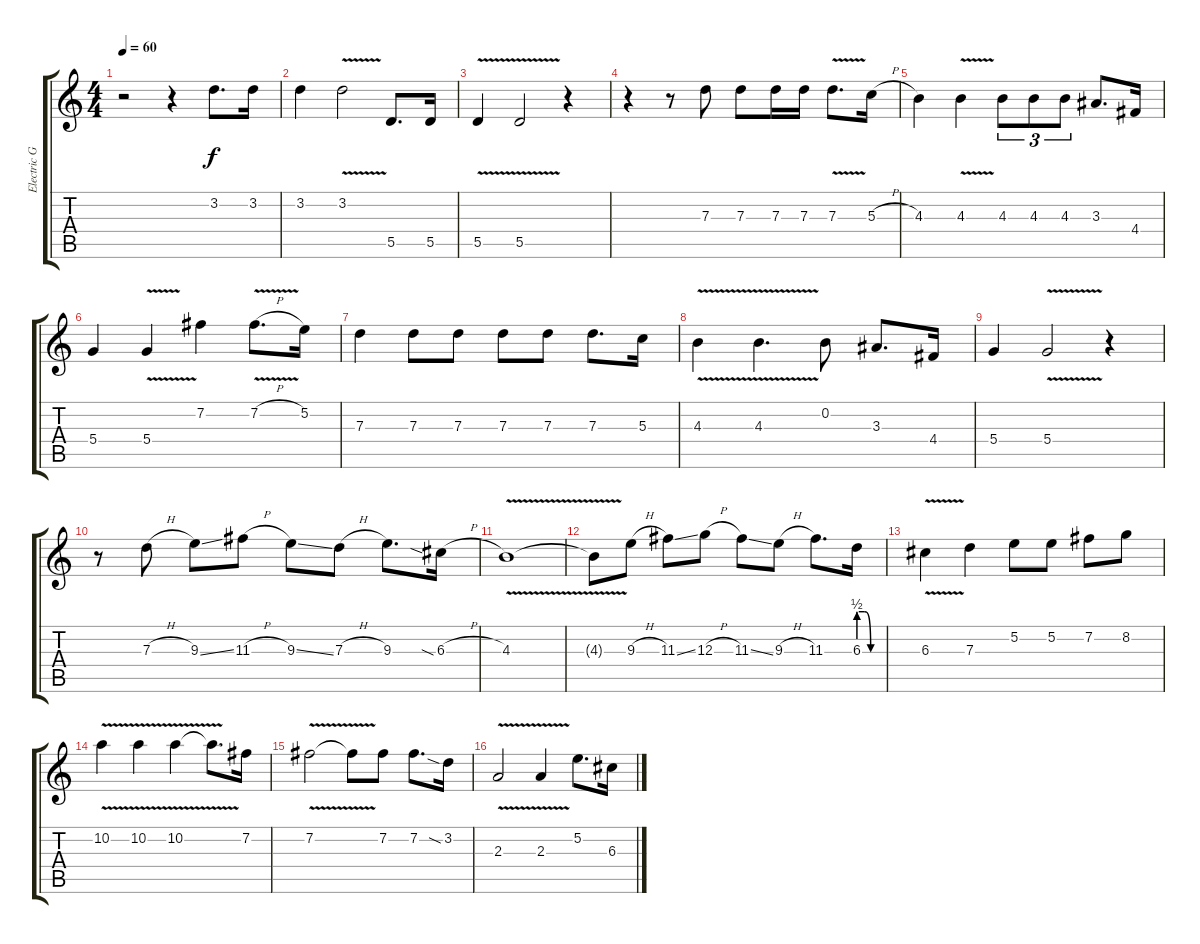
\track ("Electric Guitar" "Electric G") {instrument distortionguitar}
\staff {score tabs}
\tuning (E4 B3 G3 D3 A2 E2) {hide}
\ts (4 4)
\tempo 60
\clef g2
\ks c
r.2{dy f instrument distortionguitar} r.4 3.2.8{d} 3.2.16 |
3.2.4 3.2{v}.2 5.5.8{d} 5.5.16 |
5.5{v}.4 5.5{v}.2 r.4 |
r.4 r.8 7.3.8 7.3.8 7.3.16 7.3.16 7.3{v}.8{d} 5.3{h}.16 |
4.3.4 4.3{v}.4 4.3.8{tu (3 2)} 4.3.8{tu (3 2)} 4.3.8{tu (3 2)} 3.3.8{d} 4.4.16 |
5.4.4 5.4{v}.4 7.2.4 7.2{v h}.8{d} 5.2.16 |
7.3.4 7.3.8 7.3.8 7.3.8 7.3.8 7.3.8{d} 5.3.16 |
4.3{v}.4 4.3{v}.4{d} 0.2.8 3.3.8{d} 4.4.16 |
5.4.4 5.4{v}.2 r.4 |
r.8 7.3{h}.8 9.3{ss}.8 11.3{h}.8 9.3{ss}.8 7.3{h}.8 9.3.8{d} 6.3{sia h}.16 |
4.3{v}.1 |
4.3{v t}.8 9.3{h}.8 11.3{ss}.8 12.3{h}.8 11.3{ss}.8 9.3{h}.8 11.3.8{d} 6.3{be (custom 0 2 15 2 30 0 60 0)}.16 |
6.3{v}.4 7.3.4 5.2.8 5.2.8 7.2.8 8.2.8 |
10.2{v}.4 10.2{v}.4 10.2{v}.4 10.2{v t}.8{d} 7.2.16 |
7.2{v}.2 7.2{v t}.8 7.2.8 7.2.8{d} 3.2{sia}.16 |
2.3{v}.2 2.3{v}.4 5.2.8{d} 6.3.16
